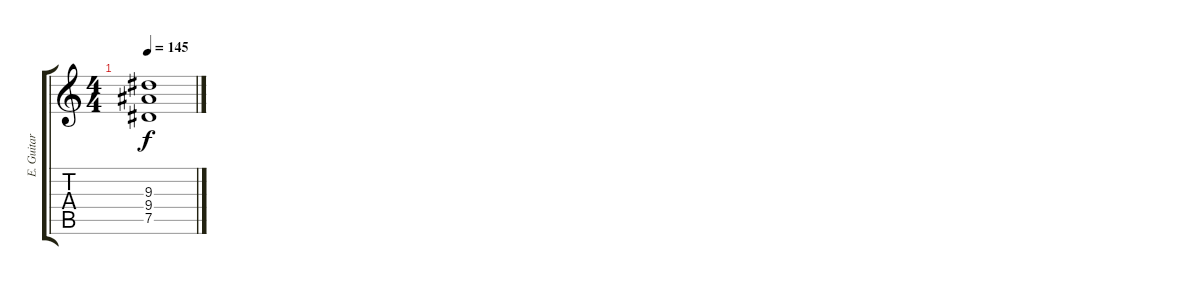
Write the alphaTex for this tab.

\track ("E. Guitar IV" "E. Guitar ") {instrument overdrivenguitar}
\staff {score tabs}
\tuning (Eb4 Bb3 Gb3 Db3 Ab2 Eb2) {hide}
\ts (4 4)
\tempo 145
\clef g2
\ks c
(9.3{t} 9.4{t} 7.5{t}).1{dy f}
